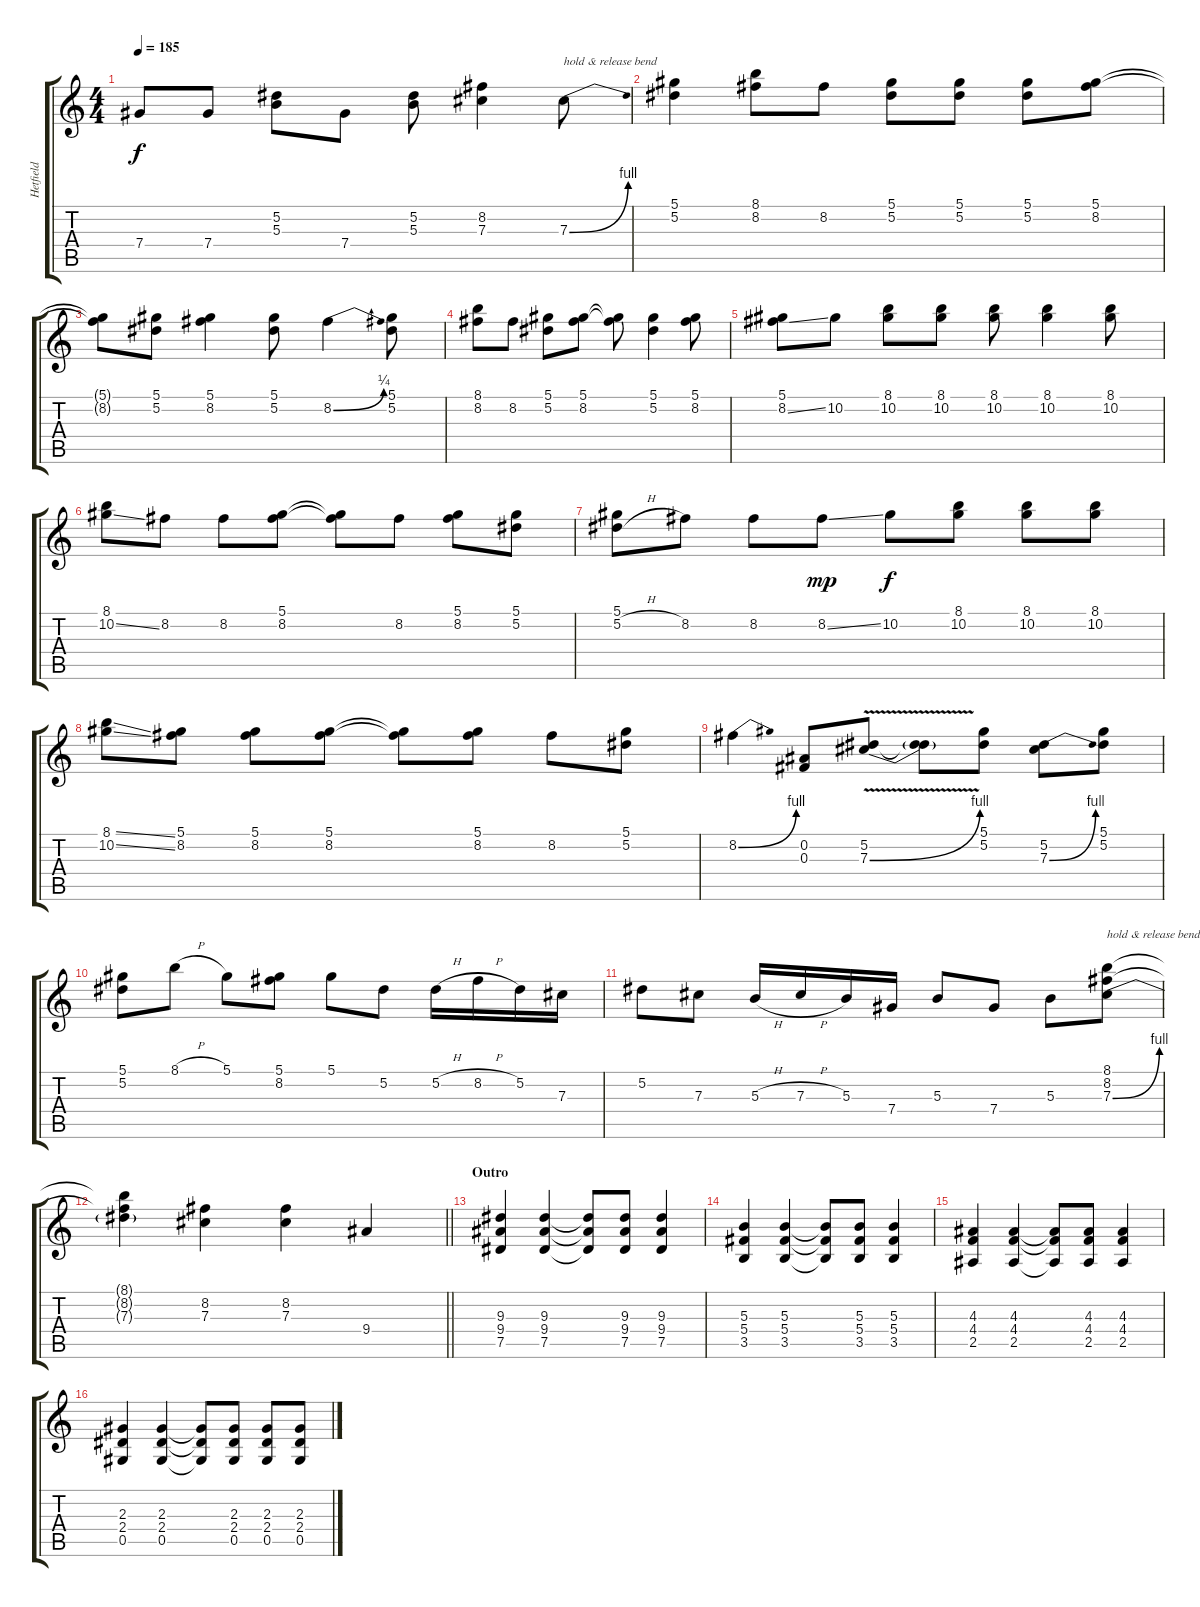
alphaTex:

\track ("Hetfield" "Hetfield") {instrument distortionguitar}
\staff {score tabs}
\tuning (Eb4 Bb3 Gb3 Db3 Ab2 Eb2) {hide}
\ts (4 4)
\tempo 185
\clef g2
\ks c
7.4.8{dy f} 7.4.8 (5.2 5.3).8 7.4.8 (5.2 5.3).8 (8.2 7.3).4 7.3{be (bend 0 0 60 4)}.8{txt "hold & release bend"} |
(5.1 5.2).4 (8.1 8.2).8 8.2.8 (5.1 5.2).8 (5.1 5.2).8 (5.1 5.2).8 (5.1 8.2).8 |
(5.1{t} 8.2{t}).8 (5.1 5.2).8 (5.1 8.2).4 (5.1 5.2).8 8.2{be (bend 0 0 60 1)}.4 (5.1 5.2).8 |
(8.1 8.2).8 8.2.8 (5.1 5.2).8 (5.1 8.2).8 (5.1{t} 8.2{t}).8 (5.1 5.2).4 (5.1 8.2).8 |
(5.1 8.2{ss}).8 10.2.8 (8.1 10.2).8 (8.1 10.2).8 (8.1 10.2).8 (8.1 10.2).4 (8.1 10.2).8 |
(8.1 10.2{ss}).8 8.2.8 8.2.8 (5.1 8.2).8 (5.1{t} 8.2{t}).8 8.2.8 (5.1 8.2).8 (5.1 5.2).8 |
(5.1 5.2{h}).8 8.2.8 8.2.8 8.2{ss}.8{dy mp} 10.2.8{dy f} (8.1 10.2).8 (8.1 10.2).8 (8.1 10.2).8 |
(8.1{ss} 10.2{ss}).8 (5.1 8.2).8 (5.1 8.2).8 (5.1 8.2).8 (5.1{t} 8.2{t}).8 (5.1 8.2).8 8.2.8 (5.1 5.2).8 |
8.2{be (bend 0 0 60 4)}.4 (0.2 0.3).8 (5.2{v} 7.3{be (bend 0 0 60 4) v}).8 (5.2{t} 7.3{t}).8 (5.1 5.2).8 (5.2 7.3{be (bend 0 0 60 4)}).8 (5.1 5.2).8 |
(5.1 5.2).8 8.1{h}.8 5.1.8 (5.1 8.2).8 5.1.8 5.2.8 5.2{h}.16 8.2{h}.16 5.2.16 7.3.16 |
5.2.8 7.3.8 5.3{h}.16 7.3{h}.16 5.3.16 7.4.16 5.3.8 7.4.8 5.3.8 (8.1 8.2 7.3{be (bend 0 0 60 4)}).8{txt "hold & release bend"} |
\barLineRight lightlight
(8.1{t} 8.2{t} 7.3{t}).4 (8.2 7.3).4 (8.2 7.3).4 9.4.4 |
\section ("" "Outro")
(9.3 9.4 7.5).4 (9.3 9.4 7.5).4 (9.3{t} 9.4{t} 7.5{t}).8 (9.3 9.4 7.5).8 (9.3 9.4 7.5).4 |
(5.3 5.4 3.5).4 (5.3 5.4 3.5).4 (5.3{t} 5.4{t} 3.5{t}).8 (5.3 5.4 3.5).8 (5.3 5.4 3.5).4 |
(4.3 4.4 2.5).4 (4.3 4.4 2.5).4 (4.3{t} 4.4{t} 2.5{t}).8 (4.3 4.4 2.5).8 (4.3 4.4 2.5).4 |
(2.3 2.4 0.5).4 (2.3 2.4 0.5).4 (2.3{t} 2.4{t} 0.5{t}).8 (2.3 2.4 0.5).8 (2.3 2.4 0.5).8 (2.3 2.4 0.5).8
